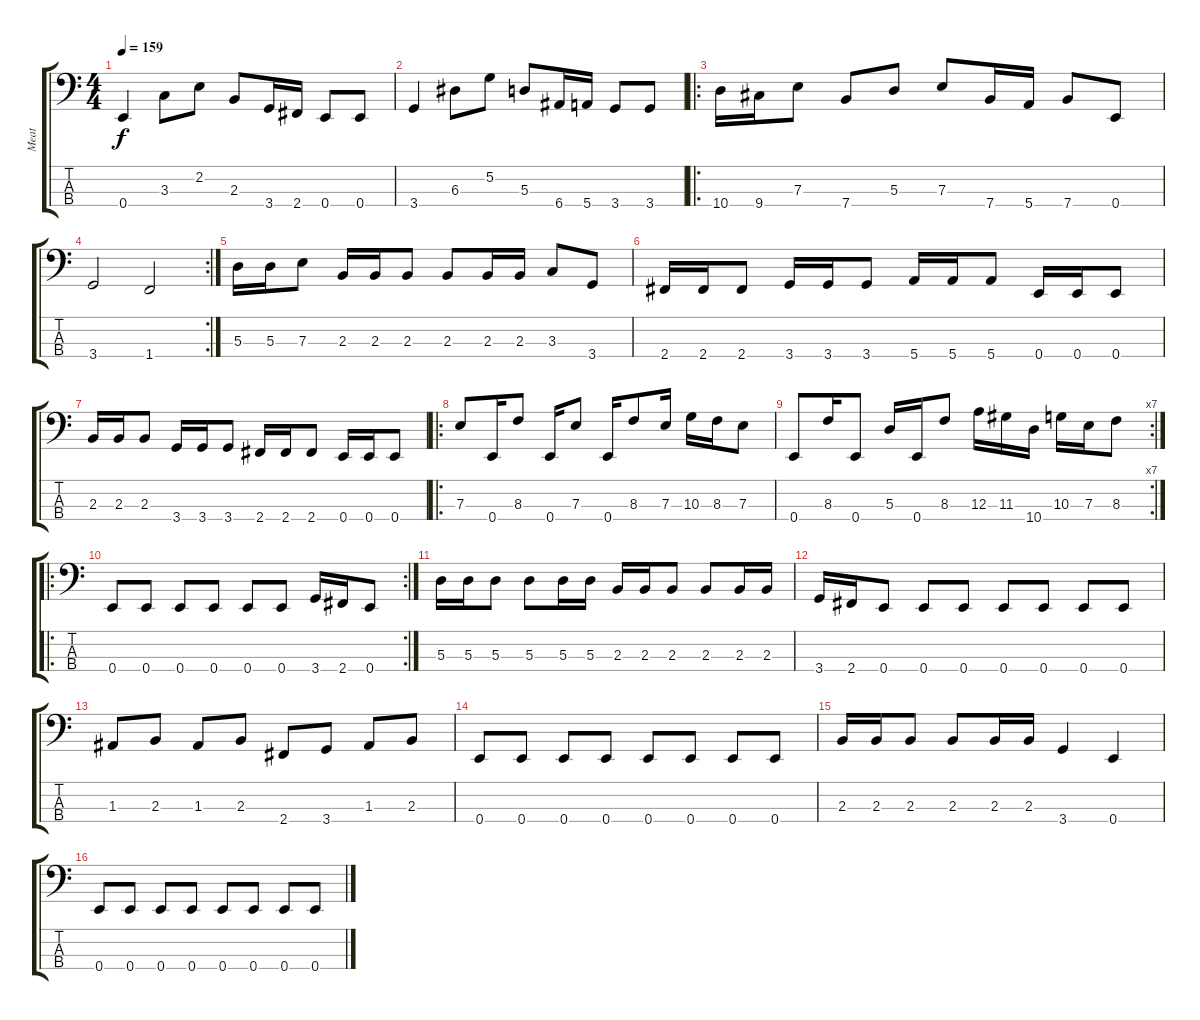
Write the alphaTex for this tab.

\track ("Meat" "Meat") {instrument electricbasspick}
\staff {score tabs}
\tuning (G2 D2 A1 E1) {hide}
\ts (4 4)
\tempo 159
\clef f4
\ks c
0.4.4{dy f instrument electricbasspick} 3.3.8 2.2.8 2.3.8 3.4.16 2.4.16 0.4.8 0.4.8 |
3.4.4 6.3.8 5.2.8 5.3.8 6.4.16 5.4.16 3.4.8 3.4.8 |
\ro
10.4.16 9.4.16 7.3.8 7.4.8 5.3.8 7.3.8 7.4.16 5.4.16 7.4.8 0.4.8 |
\rc 2
3.4.2 1.4.2 |
5.3.16 5.3.16 7.3.8 2.3.16 2.3.16 2.3.8 2.3.8 2.3.16 2.3.16 3.3.8 3.4.8 |
2.4.16 2.4.16 2.4.8 3.4.16 3.4.16 3.4.8 5.4.16 5.4.16 5.4.8 0.4.16 0.4.16 0.4.8 |
2.3.16 2.3.16 2.3.8 3.4.16 3.4.16 3.4.8 2.4.16 2.4.16 2.4.8 0.4.16 0.4.16 0.4.8 |
\ro
7.3.8 0.4.16 8.3.8 0.4.16 7.3.8 0.4.16 8.3.8 7.3.16 10.3.16 8.3.16 7.3.8 |
\rc 7
0.4.8 8.3.16 0.4.8 5.3.16 0.4.16 8.3.8 12.3.16 11.3.16 10.4.16 10.3.16 7.3.16 8.3.8 |
\ro
\rc 2
0.4.8 0.4.8 0.4.8 0.4.8 0.4.8 0.4.8 3.4.16 2.4.16 0.4.8 |
5.3.16 5.3.16 5.3.8 5.3.8 5.3.16 5.3.16 2.3.16 2.3.16 2.3.8 2.3.8 2.3.16 2.3.16 |
3.4.16 2.4.16 0.4.8 0.4.8 0.4.8 0.4.8 0.4.8 0.4.8 0.4.8 |
1.3.8 2.3.8 1.3.8 2.3.8 2.4.8 3.4.8 1.3.8 2.3.8 |
0.4.8 0.4.8 0.4.8 0.4.8 0.4.8 0.4.8 0.4.8 0.4.8 |
2.3.16 2.3.16 2.3.8 2.3.8 2.3.16 2.3.16 3.4.4 0.4.4 |
0.4.8 0.4.8 0.4.8 0.4.8 0.4.8 0.4.8 0.4.8 0.4.8
